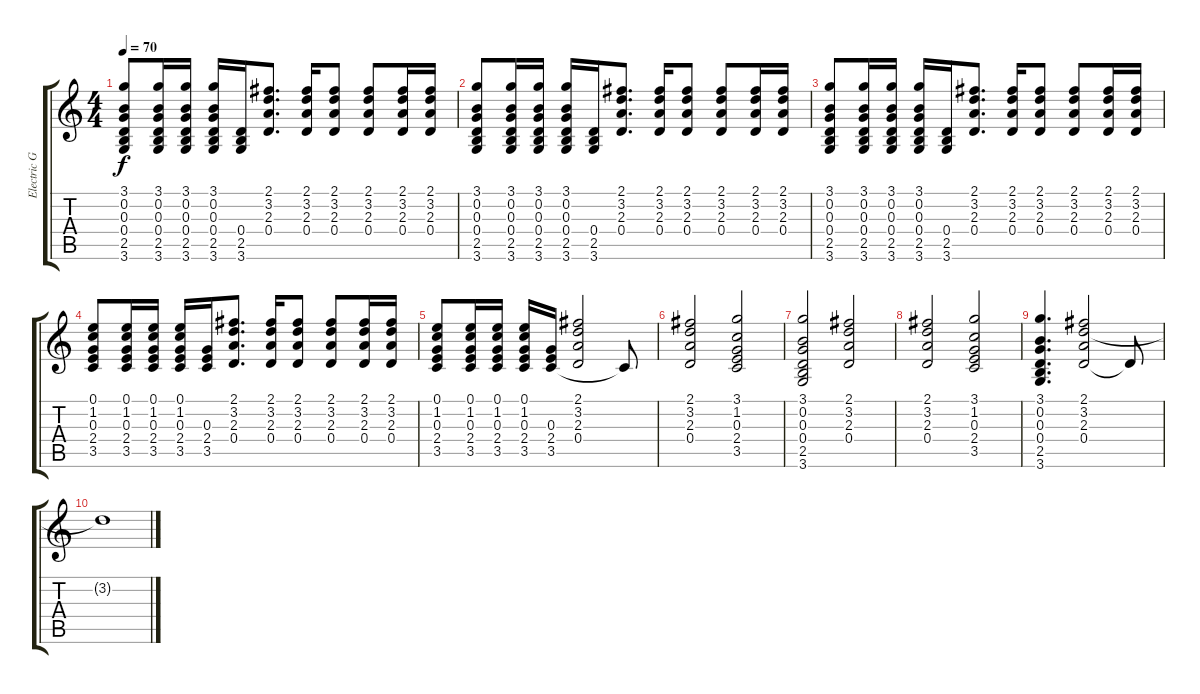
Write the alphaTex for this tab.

\track ("Electric Guitar (clean)" "Electric G") {instrument electricguitarjazz}
\staff {score tabs}
\tuning (E4 B3 G3 D3 A2 E2) {hide}
\ts (4 4)
\tempo 70
\clef g2
\ks c
(3.1 0.2 0.3 0.4 2.5 3.6).8{dy f} (3.1 0.2 0.3 0.4 2.5 3.6).16 (3.1 0.2 0.3 0.4 2.5 3.6).16 (3.1 0.2 0.3 0.4 2.5 3.6).16 (0.4 2.5 3.6).16 (2.1 3.2 2.3 0.4).8{d} (2.1 3.2 2.3 0.4).16 (2.1 3.2 2.3 0.4).8 (2.1 3.2 2.3 0.4).8 (2.1 3.2 2.3 0.4).16 (2.1 3.2 2.3 0.4).16 |
(3.1 0.2 0.3 0.4 2.5 3.6).8 (3.1 0.2 0.3 0.4 2.5 3.6).16 (3.1 0.2 0.3 0.4 2.5 3.6).16 (3.1 0.2 0.3 0.4 2.5 3.6).16 (0.4 2.5 3.6).16 (2.1 3.2 2.3 0.4).8{d} (2.1 3.2 2.3 0.4).16 (2.1 3.2 2.3 0.4).8 (2.1 3.2 2.3 0.4).8 (2.1 3.2 2.3 0.4).16 (2.1 3.2 2.3 0.4).16 |
(3.1 0.2 0.3 0.4 2.5 3.6).8 (3.1 0.2 0.3 0.4 2.5 3.6).16 (3.1 0.2 0.3 0.4 2.5 3.6).16 (3.1 0.2 0.3 0.4 2.5 3.6).16 (0.4 2.5 3.6).16 (2.1 3.2 2.3 0.4).8{d} (2.1 3.2 2.3 0.4).16 (2.1 3.2 2.3 0.4).8 (2.1 3.2 2.3 0.4).8 (2.1 3.2 2.3 0.4).16 (2.1 3.2 2.3 0.4).16 |
(0.1 1.2 0.3 2.4 3.5).8 (0.1 1.2 0.3 2.4 3.5).16 (0.1 1.2 0.3 2.4 3.5).16 (0.1 1.2 0.3 2.4 3.5).16 (0.3 2.4 3.5).16 (2.1 3.2 2.3 0.4).8{d} (2.1 3.2 2.3 0.4).16 (2.1 3.2 2.3 0.4).8 (2.1 3.2 2.3 0.4).8 (2.1 3.2 2.3 0.4).16 (2.1 3.2 2.3 0.4).16 |
(0.1 1.2 0.3 2.4 3.5).8 (0.1 1.2 0.3 2.4 3.5).16 (0.1 1.2 0.3 2.4 3.5).16 (0.1 1.2 0.3 2.4 3.5).16 (0.3 2.4 3.5).16 (2.1 3.2 2.3 0.4).2 3.5{t}.8 |
(2.1 3.2 2.3 0.4).2 (3.1 1.2 0.3 2.4 3.5).2 |
(3.1 0.2 0.3 0.4 2.5 3.6).2 (2.1 3.2 2.3 0.4).2 |
(2.1 3.2 2.3 0.4).2 (3.1 1.2 0.3 2.4 3.5).2 |
(3.1 0.2 0.3 0.4 2.5 3.6).4{d} (2.1 3.2 2.3 0.4).2 0.4{t}.8 |
3.2{t}.1
